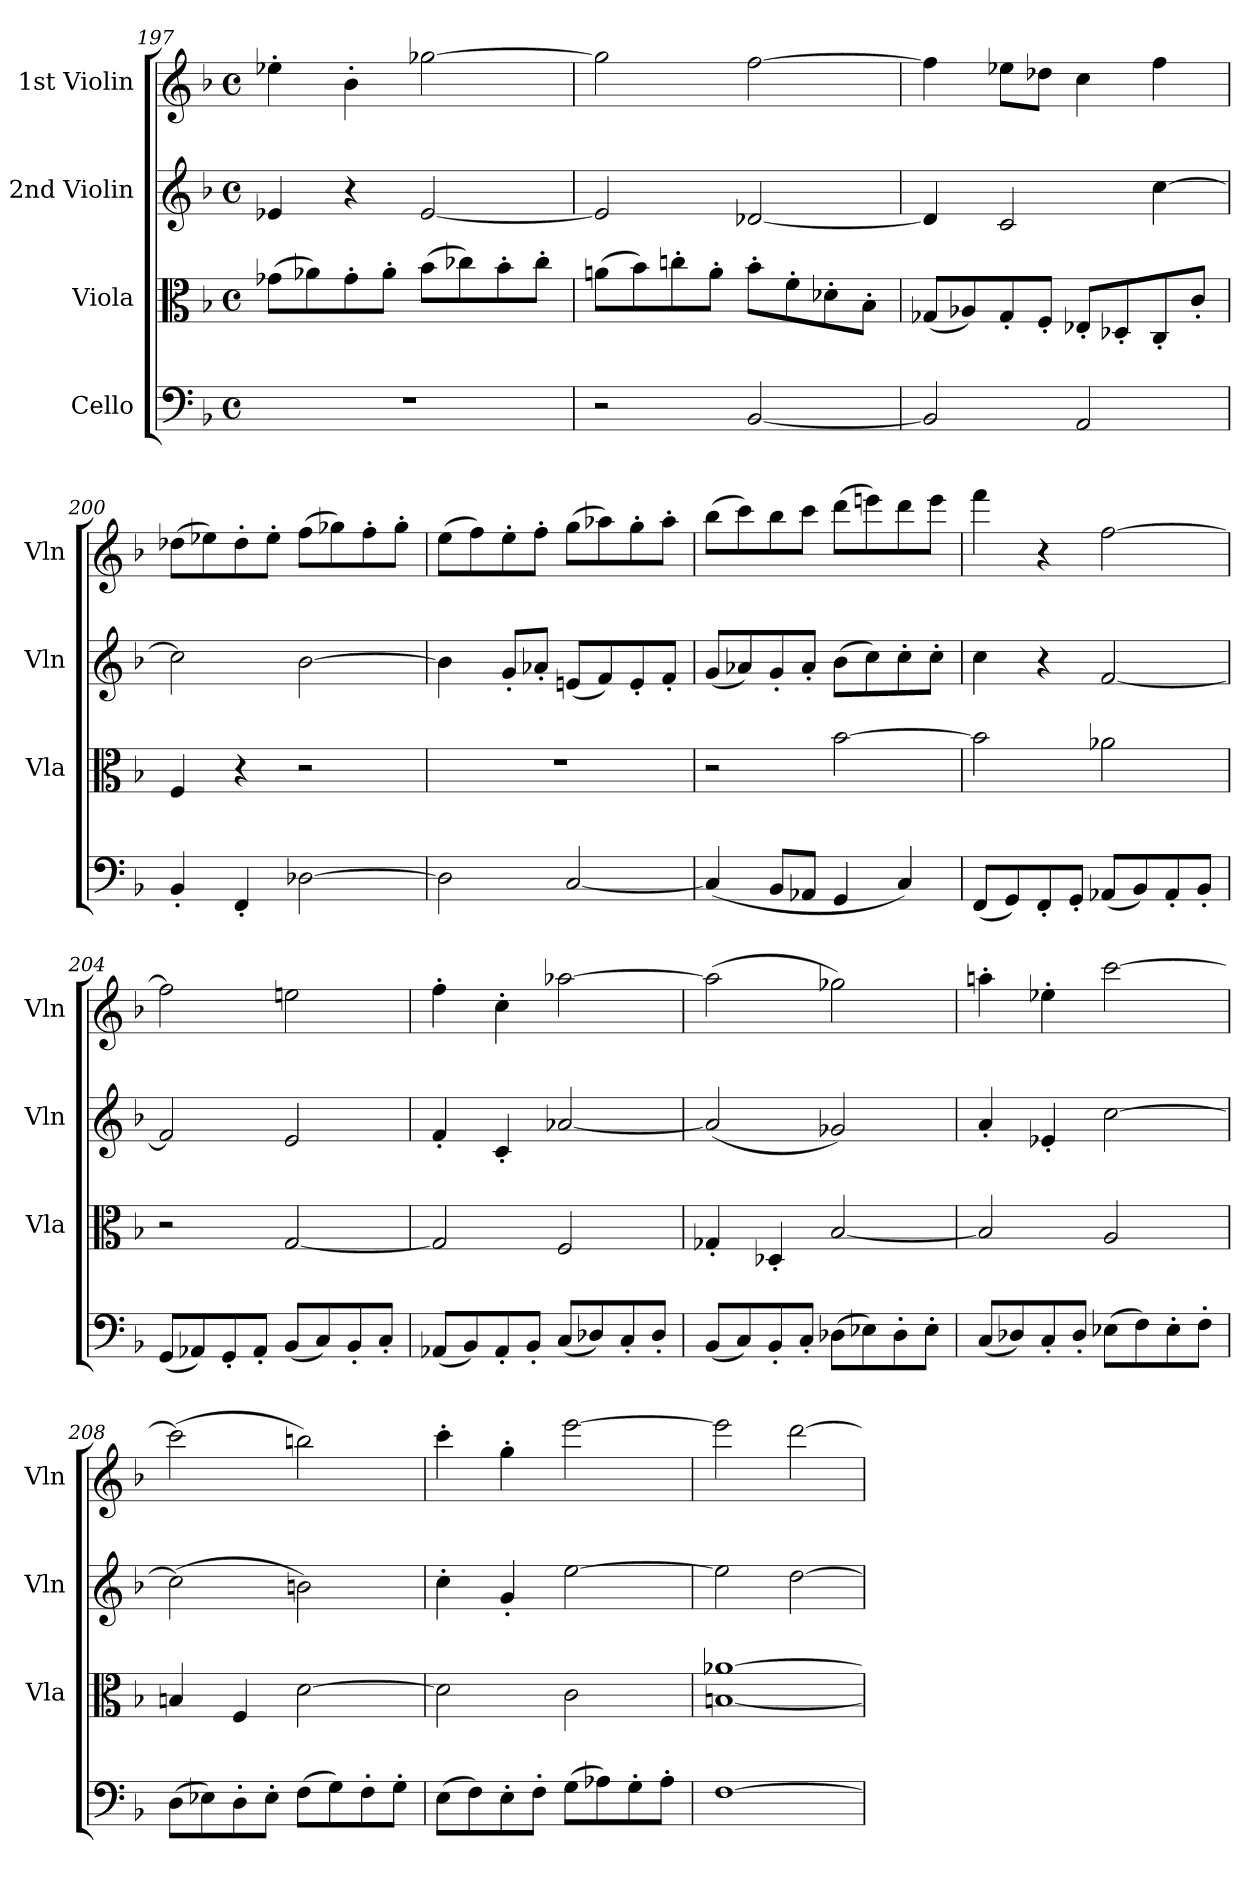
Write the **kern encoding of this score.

**kern	**kern	**kern	**kern
*part4	*part3	*part2	*part1
*staff4	*staff3	*staff2	*staff1
*I"Cello	*I"Viola	*I"2nd Violin	*I"1st Violin
*	*I'Vla	*I'Vln	*I'Vln
*clefF4	*clefC3	*clefG2	*clefG2
*k[b-]	*k[b-]	*k[b-]	*k[b-]
*F:	*F:	*F:	*F:
*M4/4	*M4/4	*M4/4	*M4/4
*met(c)	*met(c)	*met(c)	*met(c)
=197	=197	=197	=197
1r	(8g-X\L	4e-X/	4ee-X'\
.	8a-X\)	.	.
.	8g-'\	4r	4b-'\
.	8a-'\J	.	.
.	(8b-\L	[2e-/	[2gg-X\
.	8cc-X\)	.	.
.	8b-'\	.	.
.	8cc-'\J	.	.
=198	=198	=198	=198
2r	(8an\L	2e-/]	2gg-\]
.	8b-\)	.	.
.	8ccn'\	.	.
.	8a'\J	.	.
[2BB-/	8b-'\L	[2d-X/	[2ff\
.	8f'\	.	.
.	8d-X'\	.	.
.	8B-'\J	.	.
=199	=199	=199	=199
2BB-/]	(8G-X/L	4d-/]	4ff\]
.	8A-X/)	.	.
.	8G-'/	2c/	8ee-X\L
.	8F'/J	.	8dd-X\J
2AA/	8E-X'/L	.	4cc\
.	8D-X'/	.	.
.	8C'/	[4cc\	4ff\
.	8c'/J	.	.
=200	=200	=200	=200
4BB-'/	4F/	2cc\]	(8dd-X\L
.	.	.	8ee-X\)
4FF'/	4r	.	8dd-'\
.	.	.	8ee-'\J
[2D-X\	2r	[2b-\	(8ff\L
.	.	.	8gg-X\)
.	.	.	8ff'\
.	.	.	8gg-'\J
=201	=201	=201	=201
2D-\]	1r	4b-\]	(8ee\L
.	.	.	8ff\)
.	.	8g'/L	8ee'\
.	.	8a-X'/J	8ff'\J
[2C/	.	(8en/L	(8gg\L
.	.	8f/)	8aa-X\)
.	.	8e'/	8gg'\
.	.	8f'/J	8aa-'\J
!!LO:LB:g=z
=202	=202	=202	=202
(4C/]	2r	(8g/L	(8bb-\L
.	.	8a-X/)	8ccc\)
8BB-/L	.	8g'/	8bb-\
8AA-X/J	.	8a-'/J	8ccc\J
4GG/	[2b-\	(8b-\L	(8ddd\L
.	.	8cc\)	8eeen\)
4C/)	.	8cc'\	8ddd\
.	.	8cc'\J	8eee\J
=203	=203	=203	=203
(8FF/L	2b-\]	4cc\	4fff\
8GG/)	.	.	.
8FF'/	.	4r	4r
8GG'/J	.	.	.
(8AA-X/L	2a-X\	[2f/	[2ff\
8BB-/)	.	.	.
8AA-'/	.	.	.
8BB-'/J	.	.	.
=204	=204	=204	=204
(8GG/L	2r	2f/]	2ff\]
8AA-X/)	.	.	.
8GG'/	.	.	.
8AA-'/J	.	.	.
(8BB-/L	[2G/	2e/	2een\
8C/)	.	.	.
8BB-'/	.	.	.
8C'/J	.	.	.
=205	=205	=205	=205
(8AA-X/L	2G/]	4f'/	4ff'\
8BB-/)	.	.	.
8AA-'/	.	4c'/	4cc'\
8BB-'/J	.	.	.
(8C/L	2F/	[2a-X/	[2aa-X\
8D-X/)	.	.	.
8C'/	.	.	.
8D-'/J	.	.	.
=206	=206	=206	=206
(8BB-/L	4G-X'/	(2a-/]	(2aa-\]
8C/)	.	.	.
8BB-'/	4D-X'/	.	.
8C'/J	.	.	.
(8D-X\L	[2B-/	2g-X/)	2gg-\)
8E-X\)	.	.	.
8D-'\	.	.	.
8E-'\J	.	.	.
=207	=207	=207	=207
(8C/L	2B-/]	4a'/	4aan'\
8D-X/)	.	.	.
8C'/	.	4e-X'/	4ee-X'\
8D-'/J	.	.	.
(8E-X\L	2A/	[2cc\	[2ccc\
8F\)	.	.	.
8E-'\	.	.	.
8F'\J	.	.	.
=208	=208	=208	=208
(8D\L	4Bn/	(2cc\]	(2ccc\]
8E-X\)	.	.	.
8D'\	4F/	.	.
8E-'\J	.	.	.
(8F\L	[2d\	2bn\)	2bbn\)
8G\)	.	.	.
8F'\	.	.	.
8G'\J	.	.	.
!!LO:LB:g=z
=209	=209	=209	=209
(8E\L	2d\]	4cc'\	4ccc'\
8F\)	.	.	.
8E'\	.	4g'/	4gg'\
8F'\J	.	.	.
(8G\L	2c\	[2ee\	[2eee\
8A-X\)	.	.	.
8G'\	.	.	.
8A-'\J	.	.	.
=210	=210	=210	=210
[1F	[1Bn [1a-X	2ee\]	2eee\]
.	.	[2dd\	[2ddd\
=	=	=	=
*-	*-	*-	*-
